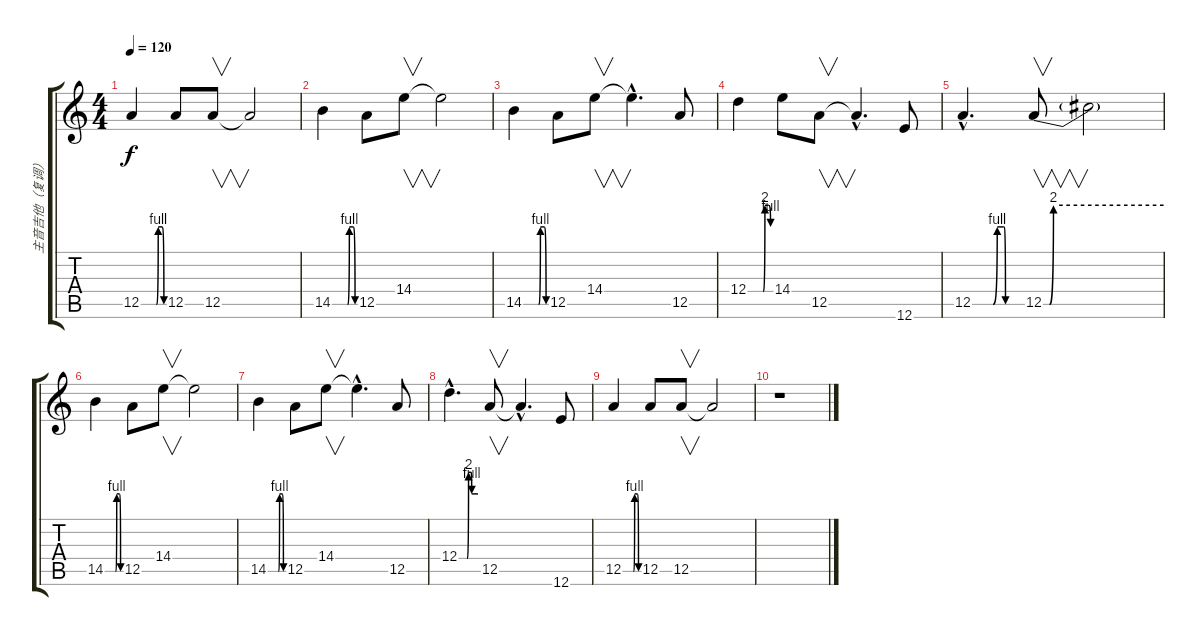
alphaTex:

\track ("主音吉他（复调）" "主音吉他（复调）") {instrument overdrivenguitar}
\staff {score tabs}
\tuning (E4 B3 G3 D3 A2 E2) {hide}
\ts (4 4)
\tempo 120
\clef g2
\ks c
12.5{be (custom 0 0 40 0 45 4 55 4 60 0)}.4{dy f} 12.5.8 12.5.8{v} 12.5{t}.2 |
14.5{be (custom 0 0 40 0 45 4 55 4 60 0)}.4 12.5.8 14.4.8{v} 14.4{t}.2 |
14.5{be (custom 0 0 40 0 45 4 55 4 60 0)}.4 12.5.8 14.4.8{v} 14.4{hac t}.4{d} 12.5.8 |
12.4{be (custom 0 0 40 0 45 8 55 8 60 4)}.4 14.4.8 12.5.8{v} 12.5{hac t}.4{d} 12.6.8 |
12.5{be (custom 0 0 25 0 30 4 38 4 40 0 60 0) hac}.4{d} 12.5{be (custom 0 0 3 0 5 8 60 8)}.8{v} 12.5{t}.2 |
14.5{be (custom 0 0 40 0 45 4 55 4 60 0)}.4 12.5.8 14.4.8{v} 14.4{t}.2 |
14.5{be (custom 0 0 40 0 45 4 55 4 60 0)}.4 12.5.8 14.4.8{v} 14.4{hac t}.4{d} 12.5.8 |
12.4{be (custom 0 0 25 0 30 8 38 8 40 4 60 4) hac}.4{d} 12.5.8{v} 12.5{hac t}.4{d} 12.6.8 |
12.5{be (custom 0 0 40 0 45 4 55 4 60 0)}.4 12.5.8 12.5.8{v} 12.5{t}.2 |
r.1
